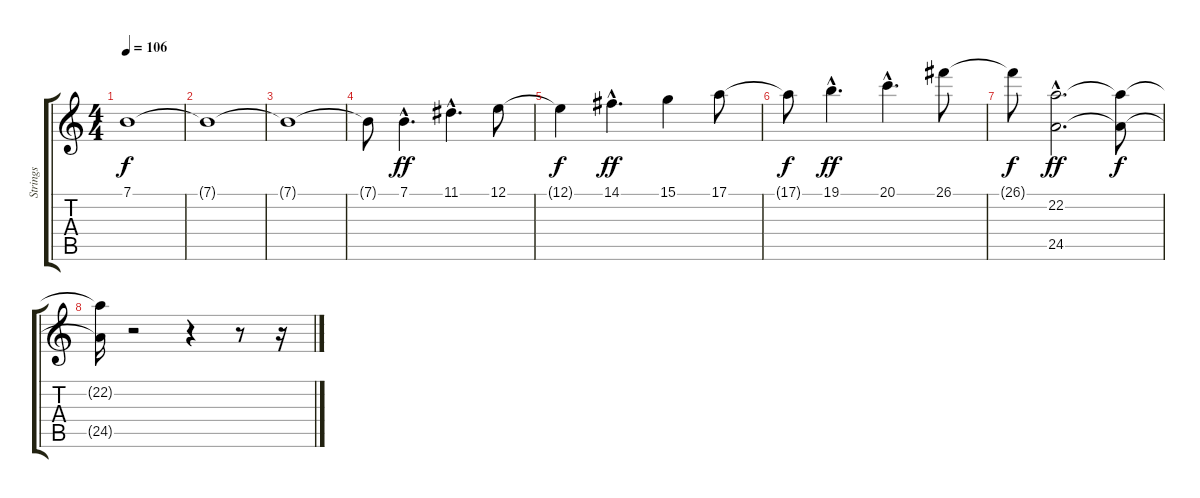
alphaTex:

\track ("Strings" "Strings") {instrument stringensemble1}
\staff {score tabs}
\tuning (E4 B3 G3 D3 A2 E2) {hide}
\ts (4 4)
\tempo 106
\clef g2
\ks c
7.1{t}.1{dy f} |
7.1{t}.1 |
7.1{t}.1 |
7.1{t}.8 7.1{hac}.4{d dy ff} 11.1{hac}.4{d} 12.1.8 |
12.1{t}.4{dy f} 14.1{hac}.4{d dy ff} 15.1.4 17.1.8 |
17.1{t}.8{dy f} 19.1{hac}.4{d dy ff} 20.1{hac}.4{d} 26.1.8 |
26.1{t}.8{dy f} (22.2{hac} 24.5{hac}).2{d dy ff} (22.2{t} 24.5{t}).8{dy f} |
(22.2{t} 24.5{t}).16 r.2 r.4 r.8 r.16
